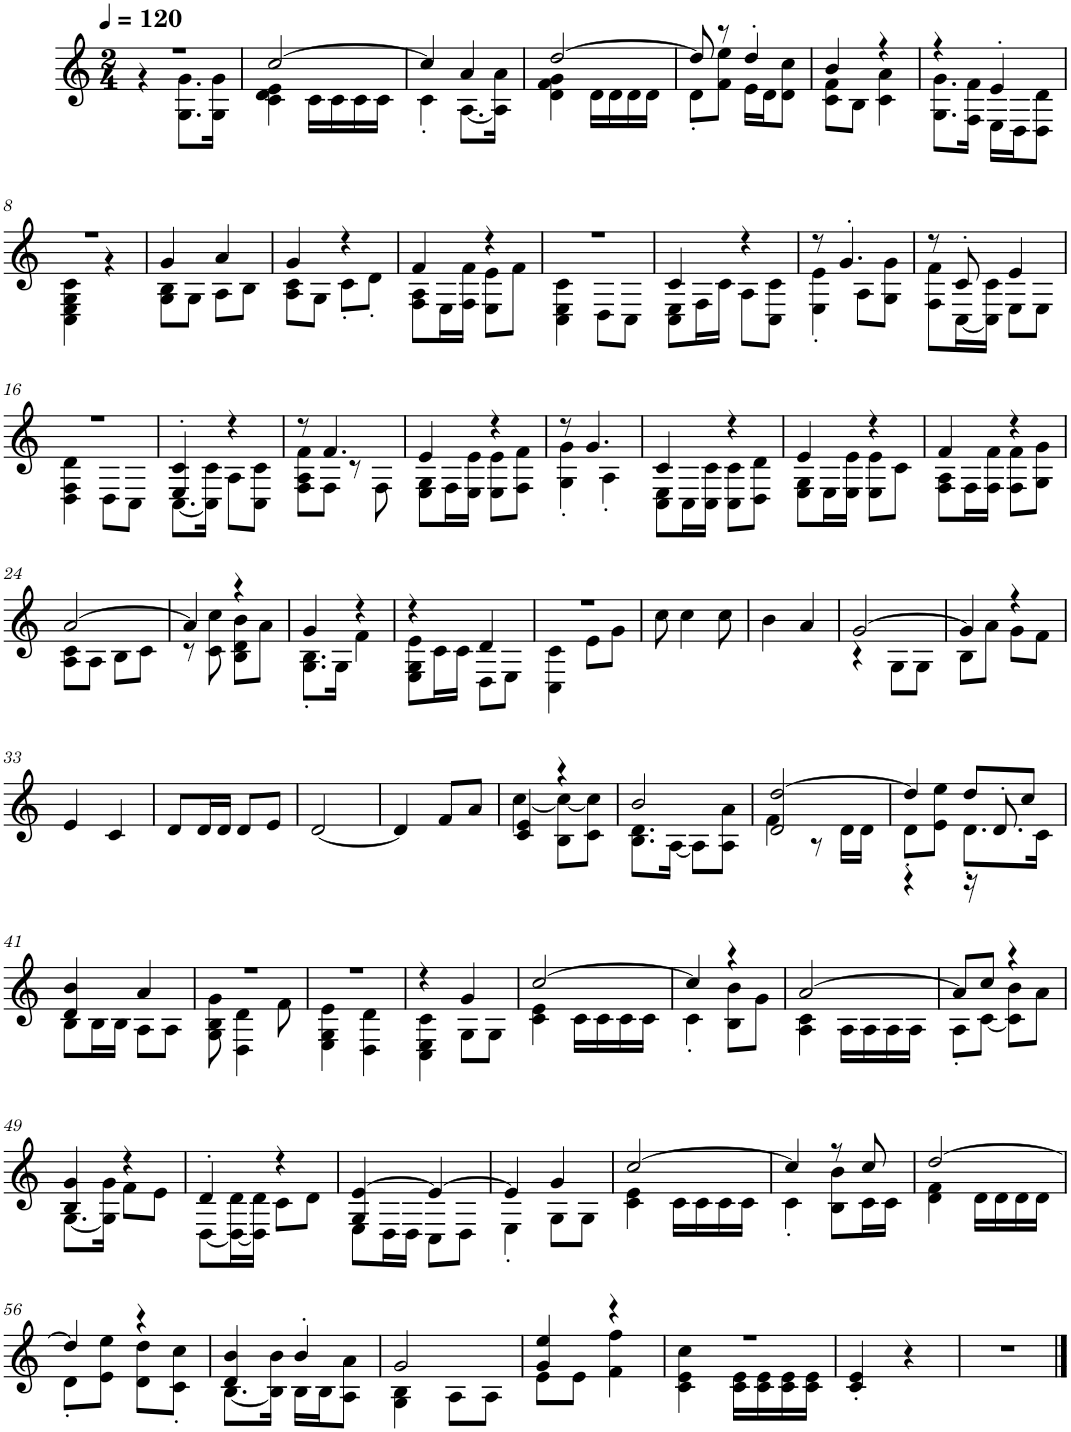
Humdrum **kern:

**kern
*part1
*staff1
*I"钢琴
*clefG2
*k[]
*M2/4
*MM120
=1
*^
2r	4r
.	8.G\ 8.g\L
.	16G\ 16g\Jk
=2	=2
[2cc/	4c\ 4d\ 4e\
.	16c\LL
.	16c\
.	16c\
.	16c\JJ
=3	=3
4cc/]	4c'\
4a/	[8.A\L
.	16A\] 16a\Jk
=4	=4
[2dd/	4d\ 4f\ 4g\
.	16d\LL
.	16d\
.	16d\
.	16d\JJ
=5	=5
8dd/]	8d'\L
8r	8f\ 8ee\J
4dd'/	16e\LL
.	16d\J
.	8d\ 8cc\J
=6	=6
4b/	8c\ 8f\L
.	8B\J
4r	4c\ 4a\
=7	=7
4r	8.G\ 8.g\L
.	16F\ 16f\Jk
4e'/	16E\LL
.	16D\J
.	8D\ 8d\J
!!LO:LB:g=z	!!
=8	=8
2r	4C\ 4E\ 4G\ 4c\
.	4r
=9	=9
4g/	8G\ 8B\L
.	8G\J
4a/	8A\L
.	8B\J
=10	=10
4g/	8A\ 8c\L
.	8G\J
4r	8c'\L
.	8d'\J
=11	=11
4f/	8F\ 8A\L
.	16E\L
.	16F\ 16f\JJ
4r	8E\ 8e\L
.	8f\J
=12	=12
2r	4C\ 4E\ 4c\
.	8D\L
.	8C\J
=13	=13
4c/	8C\ 8E\L
.	16F\L
.	16c\JJ
4r	8A\L
.	8C\ 8c\J
=14	=14
8r	4E\' 4e\'
4.g'/	.
.	8A\L
.	8G\ 8g\J
=15	=15
8r	8F\ 8f\L
8c'/	[16C\L
.	16C\] 16c\JJ
4e/	8E\L
.	8E\J
!!LO:LB:g=z	!!
=16	=16
2r	4D\ 4F\ 4d\
.	8D\L
.	8C\J
=17	=17
4E/' 4c/'	[8.C\L
.	16C\] 16c\Jk
4r	8A\L
.	8C\ 8c\J
=18	=18
8r	8F\ 8A\ 8f\L
4.f/	8F\J
.	8r
.	8F\
=19	=19
4e/	8E\ 8G\L
.	16F\L
.	16E\ 16e\JJ
4r	8E\ 8e\L
.	8F\ 8f\J
=20	=20
8r	4G\' 4g\'
4.g/	.
.	4A'\
=21	=21
4c/	8C\ 8E\L
.	16C\L
.	16C\ 16c\JJ
4r	8C\ 8c\L
.	8D\ 8d\J
=22	=22
4e/	8E\ 8G\L
.	16E\L
.	16E\ 16e\JJ
4r	8E\ 8e\L
.	8c\J
=23	=23
4f/	8F\ 8A\L
.	16F\L
.	16F\ 16f\JJ
4r	8F\ 8f\L
.	8G\ 8g\J
!!LO:LB:g=z	!!
=24	=24
[2a/	8A\ 8c\L
.	8A\J
.	8B\L
.	8c\J
=25	=25
4a/]	8r
.	8c\ 8cc\
4r	8B\ 8d\ 8b\L
.	8a\J
=26	=26
4g/	8.G\' 8.B\'L
.	16G\Jk
4r	4f\
=27	=27
4r	8E\ 8G\ 8e\L
.	16c\L
.	16c\JJ
4d/	8D\L
.	8E\J
=28	=28
2r	4C\ 4c\
.	8e\L
.	8g\J
*v	*v
=29
8cc\
4cc\
8cc\
=30
4b\
4a/
=31
*^
[2g/	4r
.	8G\L
.	8G\J
=32	=32
4g/]	8B\L
.	8a\J
4r	8g\L
.	8f\J
*v	*v
!!LO:LB:g=z
=33
4e/
4c/
=34
8d/L
16d/L
16d/JJ
8d/L
8e/J
=35
[2d/
=36
4d/]
8f/L
8a/J
=37
*^
4c/ 4e/	[4cc\
4r	8B\ 8cc\_L
.	8c\ 8cc\]J
=38	=38
2b/	8.B\ 8.d\L
.	[16A\Jk
.	8A\L]
.	8A\ 8a\J
=39	=39
2d/ [2dd/	4f\
.	8r
.	16d\LL
.	16d\JJ
=40	=40
*	*^
4dd/]	8d'\L	4r
.	8e\ 8ee\J	.
8dd/L	8.d'\L	16r
.	.	8.d'/
8cc/J	.	.
.	16c\Jk	.
*	*v	*v
!!LO:LB:g=z
=41	=41
4d/ 4b/	8B\L
.	16B\L
.	16B\JJ
4a/	8A\L
.	8A\J
=42	=42
2r	8G\ 8B\ 8g\
.	4D\ 4d\
.	8f\
=43	=43
2r	4E\ 4G\ 4e\
.	4D\ 4d\
=44	=44
4r	4C\ 4E\ 4c\
4g/	8G\L
.	8G\J
=45	=45
[2cc/	4c\ 4e\
.	16c\LL
.	16c\
.	16c\
.	16c\JJ
=46	=46
4cc/]	4c'\
4r	8B\ 8b\L
.	8g\J
=47	=47
[2a/	4A\ 4c\
.	16A\LL
.	16A\
.	16A\
.	16A\JJ
=48	=48
8a/L]	8A'\L
8cc/J	[8c\J
4r	8c\] 8b\L
.	8a\J
!!LO:LB:g=z	!!
=49	=49
4B/ 4g/	[8.G\L
.	16G\] 16g\Jk
4r	8f\L
.	8e\J
=50	=50
4d'/	[8D\L
.	16D\_ 16d\L
.	16D\] 16d\JJ
4r	8c\L
.	8d\J
=51	=51
4G/ [4e/	8E\L
.	16D\L
.	16D\JJ
4e/_	8C\L
.	8D\J
=52	=52
4e/]	4E'\
4g/	8G\L
.	8G\J
=53	=53
[2cc/	4c\ 4e\
.	16c\LL
.	16c\
.	16c\
.	16c\JJ
=54	=54
4cc/]	4c'\
8r	8B\ 8b\L
8cc/	16c\L
.	16c\JJ
=55	=55
[2dd/	4d\ 4f\
.	16d\LL
.	16d\
.	16d\
.	16d\JJ
!!LO:LB:g=z	!!
=56	=56
4dd/]	8d'\L
.	8e\ 8ee\J
4r	8d\ 8dd\L
.	8c\' 8cc\'J
=57	=57
4d/ 4b/	[8.B\L
.	16B\] 16b\Jk
4b'/	16B\LL
.	16B\J
.	8A\ 8a\J
=58	=58
2g/	4G\ 4B\
.	8A\L
.	8A\J
=59	=59
4g/ 4ee/	8e\L
.	8e\J
4r	4f\ 4ff\
=60	=60
2r	4c\ 4e\ 4cc\
.	16c\ 16e\LL
.	16c\ 16e\
.	16c\ 16e\
.	16c\ 16e\JJ
*v	*v
=61
4c/' 4e/'
4r
=62
2r
==
*-
